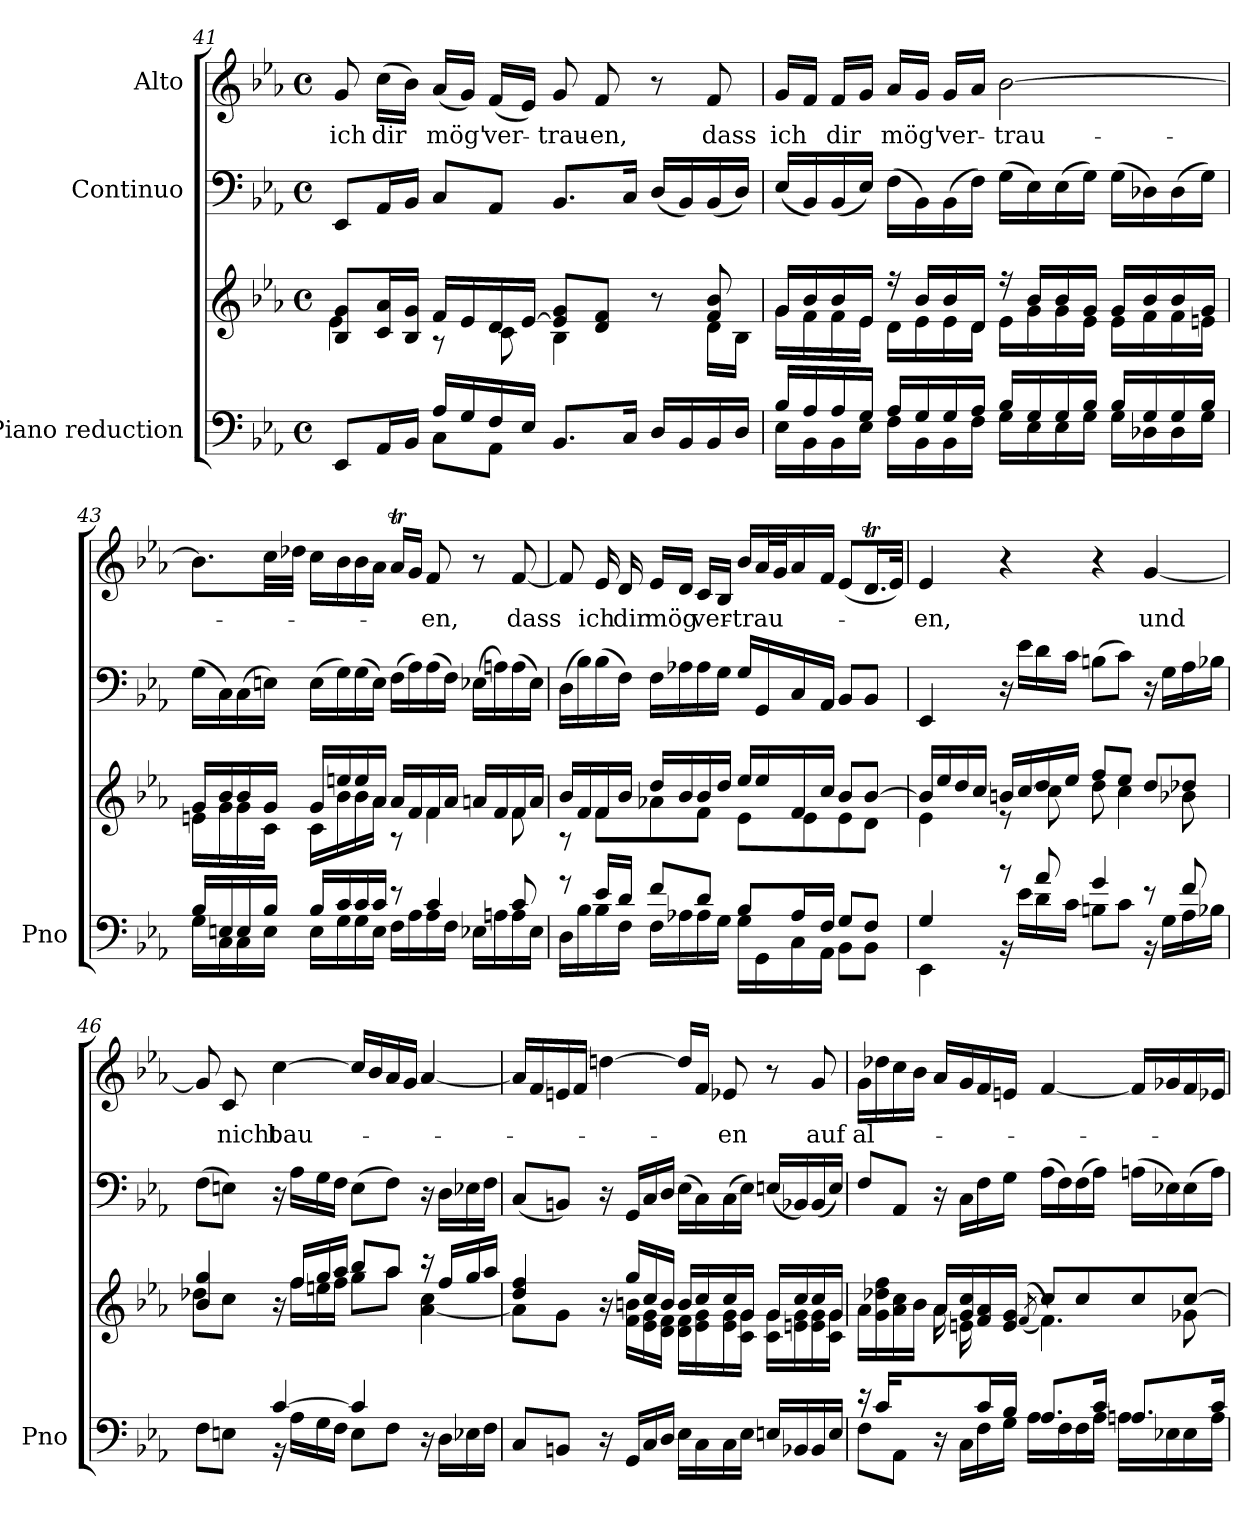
**kern	**kern	**kern	**kern	**text
*part3	*part3	*part2	*part1	*part1
*staff4	*staff3	*staff2	*staff1	*staff1
*I"Piano reduction	*	*I"Continuo	*I"Alto	*
*I'Pno	*	*	*	*
*clefF4	*clefG2	*clefF4	*clefG2	*
*k[b-e-a-]	*k[b-e-a-]	*k[b-e-a-]	*k[b-e-a-]	*
*M4/4	*M4/4	*M4/4	*M4/4	*
*met(c)	*met(c)	*met(c)	*met(c)	*
=41	=41	=41	=41	=41
*^	*^	*	*	*
!	!	!	!	!	!	!LO:LY:b
8EE-/L	4ryy	8B-/ 8g/L	4e-\	8EE-/L	8g/	ich
!	!	!	!	!	!	!LO:LY:b
16AA-/L	.	16c/ 16a-/L	.	16AA-/L	(16cc\LL	dir
16BB-/JJ	.	16B-/ 16g/JJ	.	16BB-/JJ	16b-\JJ)	.
!	!	!	!	!	!	!LO:LY:b
16A-/LL	8C\L	16f/LL	8r	8C/L	(16a-/LL	mög'
16G/	.	16e-/	.	.	16g/JJ)	.
!	!	!	!	!	!	!LO:LY:b
16F/	8AA-\J	16d/	8c\	8AA-/J	(16f/LL	ver-
16E-/JJ	.	[<16e-/JJ	.	.	16e-/JJ)	.
!	!	!	!	!	!	!LO:LY:b
8.BB-/L	2ryy	8e-/] 8g/L	4B-\	8.BB-/L	8g/	-trau-
!	!	!	!	!	!	!LO:LY:b
.	.	8d/ 8f/J	.	.	8f/	-en,
16C/Jk	.	.	.	16C/Jk	.	.
16D/LL	.	8r	8ryy	(16D/LL	8r	.
16BB-/	.	.	.	16BB-/)	.	.
!	!	!	!	!	!	!LO:LY:b
16BB-/	.	8f/ 8b-/	16d\LL	(16BB-/	8f/	dass
16D/JJ	.	.	16B-\JJ	16D/JJ)	.	.
=42	=42	=42	=42	=42	=42	=42
!	!	!	!	!	!	!LO:LY:b
16B-/LL	16E-\LL	16g/LL	16g\LL	(16E-/LL	16g/LL	ich
16A-/	16BB-\	16b-/	16f\	16BB-/)	16f/JJ	.
!	!	!	!	!	!	!LO:LY:b
16A-/	16BB-\	16b-/	16f\	(16BB-/	16f/LL	dir
16G/JJ	16E-\JJ	16e-/JJ	16e-\JJ	16E-/JJ)	16g/JJ	.
!	!	!	!	!	!	!LO:LY:b
16A-/LL	16F\LL	16r	16d\LL	(16F\LL	16a-/LL	mög'
16G/	16BB-\	16b-/LL	16e-\	16BB-\)	16g/JJ	.
!	!	!	!	!	!	!LO:LY:b
16G/	16BB-\	16b-/	16e-\	(16BB-\	16g/LL	ver-
16A-/JJ	16F\JJ	16d/JJ	16d\JJ	16F\JJ)	16a-/JJ	.
!	!	!	!	!	!	!LO:LY:b
16B-/LL	16G\LL	16r	16e-\LL	(16G\LL	[2b-\	-trau-
16G/	16E-\	16b-/LL	16g\	16E-\)	.	.
16G/	16E-\	16b-/	16g\	(16E-\	.	.
16B-/JJ	16G\JJ	16g/JJ	16e-\JJ	16G\JJ)	.	.
16B-/LL	16G\LL	16g/LL	16e-\LL	(16G\LL	.	.
16G/	16D-X\	16b-/	16f\	16D-X\)	.	.
16G/	16D-\	16b-/	16f\	(16D-\	.	.
16B-/JJ	16G\JJ	16g/JJ	16en\JJ	16G\JJ)	.	.
=43	=43	=43	=43	=43	=43	=43
16B-/LL	16G\LL	16g/LL	16en\LL	(16G\LL	8.b-\L]	.
16En/	16C\	16b-/	16g\	16C\)	.	.
16E/	16C\	16b-/	16g\	(16C\	.	.
16B-/JJ	16E\JJ	16g/JJ	16c\JJ	16En\JJ)	32cc\LL	.
.	.	.	.	.	32dd-X\JJJ	.
16B-/LL	16E\LL	16g/LL	16c\LL	(16E\LL	16cc\LL	.
16c/	16G\	16een/	16b-\	16G\)	16b-\	.
16c/	16G\	16ee/	16b-\	(16G\	16b-\	.
16c/JJ	16E\JJ	16a-/JJ	16a-\JJ	16E\JJ)	16a-\JJ	.
8r	16F\LL	16a-/LL	8r	(16F\LL	16a-T/LL	.
.	16A-\	16f/	.	16A-\)	16g/JJ	.
!	!	!	!	!	!	!LO:LY:b
4c/	16A-\	16f/	4f\	(16A-\	8f/	-en,
.	16F\JJ	16a-/JJ	.	16F\JJ)	.	.
.	16E-X\LL	16an/LL	.	(16E-X\LL	8r	.
.	16An\	16f/	.	16An\)	.	.
!	!	!	!	!	!	!LO:LY:b
8c/	16A\	16f/	8f\	(16A\	[8f/	dass
.	16E-\JJ	16a/JJ	.	16E-\JJ)	.	.
!!LO:PB:g=z
=44	=44	=44	=44	=44	=44	=44
8r	16D\LL	16b-/LL	8r	(16D\LL	8f/]	.
.	16B-\	16f/	.	16B-\)	.	.
!	!	!	!	!	!	!LO:LY:b
16e-/LL	16B-\	16f/	8f\L	(16B-\	16e-/	ich
!	!	!	!	!	!	!LO:LY:b
16d/JJ	16F\JJ	16b-/JJ	.	16F\JJ)	16d/	dir
!	!	!	!	!	!	!LO:LY:b
8f/L	16F\LL	16dd/LL	8a-X\	16F\LL	16e-/LL	mög
.	16A-X\	16b-/	.	16A-X\	16d/JJ	.
!	!	!	!	!	!	!LO:LY:b
8d/J	16A-\	16b-/	8f\J	16A-\	16c/LL	ver-
.	16G\JJ	16dd/JJ	.	16G\JJ	16B-/JJ	.
!	!	!	!	!	!	!LO:LY:b
8B-/L	16G\LL	16ee-/LL	8e-\L	16G/LL	16b-/LL	-trau-
.	16GG\	16ee-/	.	16GG/	32a-/L	.
.	.	.	.	.	32g/J	.
16A-/L	16C\	16f/	8e-\	16C/	16a-/	.
16F/JJ	16AA-\JJ	16cc/JJ	.	16AA-/JJ	16f/JJ	.
8G/L	8BB-\L	8b-/L	8e-\	8BB-/L	(8e-/L	.
8F/J	8BB-\J	[8b-/J	8d\J	8BB-/J	16.dt/L	.
.	.	.	.	.	32e-/JJk)	.
=45	=45	=45	=45	=45	=45	=45
!	!	!	!	!	!	!LO:LY:b
4G/	4EE-\	16b-/LL]	4e-\	4EE-/	4e-/	-en,
.	.	16ee-/	.	.	.	.
.	.	16dd/	.	.	.	.
.	.	16cc/JJ	.	.	.	.
8r	16r	16bn/LL	8r	16r	4r	.
.	16e-\LL	[<16cc/	.	16e-\LL	.	.
8a-/	16d\	16dd/	8cc\]	16d\	.	.
.	16c\JJ	16ee-/JJ	.	16c\JJ	.	.
4g/	8Bn\L	8ff/L	8dd\	(8Bn\L	4r	.
.	8c\J	8ee-/J	4cc\	8c\J)	.	.
!	!	!	!	!	!	!LO:LY:b
8r	16r	8dd/L	.	16r	[4g/	und
.	16G\LL	.	.	16G\LL	.	.
8f/	16A-\	8dd-X/J	8b-X\	16A-\	.	.
.	16B-X\JJ	.	.	16B-X\JJ	.	.
=46	=46	=46	=46	=46	=46	=46
4ryy	8F\L	4b-/ 4gg/	8dd-X\L	(8F\L	8g/]	.
!	!	!	!	!	!	!LO:LY:b
.	8En\J	.	8cc\J	8En\J)	8c/	nicht
!	!	!	!	!	!	!LO:LY:b
[4c/	16r	16r	16ryy	16r	[4cc\	bau-
.	16A-\LL	16ff/LL	16ff\LL	16A-\LL	.	.
.	16G\	16gg/	16een\	16G\	.	.
.	16F\JJ	16aa-/JJ	16ff\JJ	16F\JJ	.	.
4c/]	8E\L	8bb-/L	8gg\L	(8E\L	16cc/LL]	.
.	.	.	.	.	16b-/	.
.	8F\J	8aa-/J	8aa-\J	8F\J)	16a-/	.
.	.	.	.	.	16g/JJ	.
16r	16ryy	16r	[4a-\ 4cc\	16r	[4a-/	.
16ryy	16D\LL	16ff/LL	.	16D\LL	.	.
8ryy	16E-X\	16gg/	.	16E-X\	.	.
.	16F\JJ	16aa-/JJ	.	16F\JJ	.	.
*v	*v	*	*	*	*	*
=47	=47	=47	=47	=47	=47
8C/L	4dd/ 4ff/	8a-\L]	(8C/L	16a-/LL]	.
.	.	.	.	16f/	.
8BBn/J	.	8g\J	8BBn/J)	16en/	.
.	.	.	.	16f/JJ	.
16r	16r	16ryy	16r	[4ddn\	.
16GG/LL	16gg/LL	16f\ 16bn\LL	16GG/LL	.	.
16C/	16cc/	16e-\ 16g\	16C/	.	.
16D/JJ	16b/JJ	16d\ 16f\JJ	16D/JJ	.	.
16E-\LL	16b/LL	16d\ 16f\LL	(16E-\LL	16dd/LL]	.
16C\	16cc/	16e-\ 16g\	16C\)	16f/JJ	.
!	!	!	!	!	!LO:LY:b
16C\	16cc/	16e-\ 16g\	(16C\	8e-X/	-en
16E-\JJ	16g/JJ	16c\ 16g\JJ	16E-\JJ)	.	.
16En/LL	16g/LL	16c\ 16g\LL	(16En/LL	8r	.
16BB-X/	16cc/	16en\ 16g\	16BB-X/)	.	.
!	!	!	!	!	!LO:LY:b
16BB-/	16cc/	16e\ 16g\	(16BB-/	8g/	auf
16E/JJ	16g/JJ	16c\ 16g\JJ	16E/JJ)	.	.
!!LO:LB:g=z
=48	=48	=48	=48	=48	=48
*^	*	*^	*	*	*
!	!	!	!	!	!	!	!LO:LY:b
16r	8F\L	16a-\LL	4ryy	8ryy	8F/L	16g\LL	al-
16c/LL	.	16g\ 16dd-X\ 16ff\	.	.	.	16dd-X\	.
4ryy	8AA-\J	16a-\ 16cc\	.	16f\	8AA-/J	16cc\	.
.	.	16b-\JJ	.	16g\JJ	.	16b-\JJ	.
.	16r	16a-/LL	4ryy	16a-\LL	16r	16a-/LL	.
.	16C\LL	16g/ 16cc/	.	16en\	16C\LL	16g/	.
16c/	16F\	16f/ 16a-/	.	2ryy	16F\	16f/	.
16B-/JJ	16G\JJ	16e/ 16g/JJ	.	.	16G\JJ	16en/JJ	.
.	.	.	(>(8qf/	.	.	.	.
8.A-/L	16A-\LL	8cc/L	4.f\))	.	(16A-\LL	[4f/	.
.	16F\	.	.	.	16F\)	.	.
.	16F\	8cc/	.	.	(16F\	.	.
16c/Jk	16A-\JJ	.	.	.	16A-\JJ)	.	.
8.An/L	16A\LL	8cc/	.	.	(16An\LL	16f/LL]	.
.	16E-X\	.	.	.	16E-X\)	16g-X/	.
.	16E-\	[8cc/J	8g-X\	8ryy	(16E-\	16f/	.
16c/Jk	16A\JJ	.	.	.	16A\JJ)	16e-X/JJ	.
*v	*v	*	*	*	*	*	*
*	*v	*v	*v	*	*	*
=	=	=	=	=
*-	*-	*-	*-	*-
